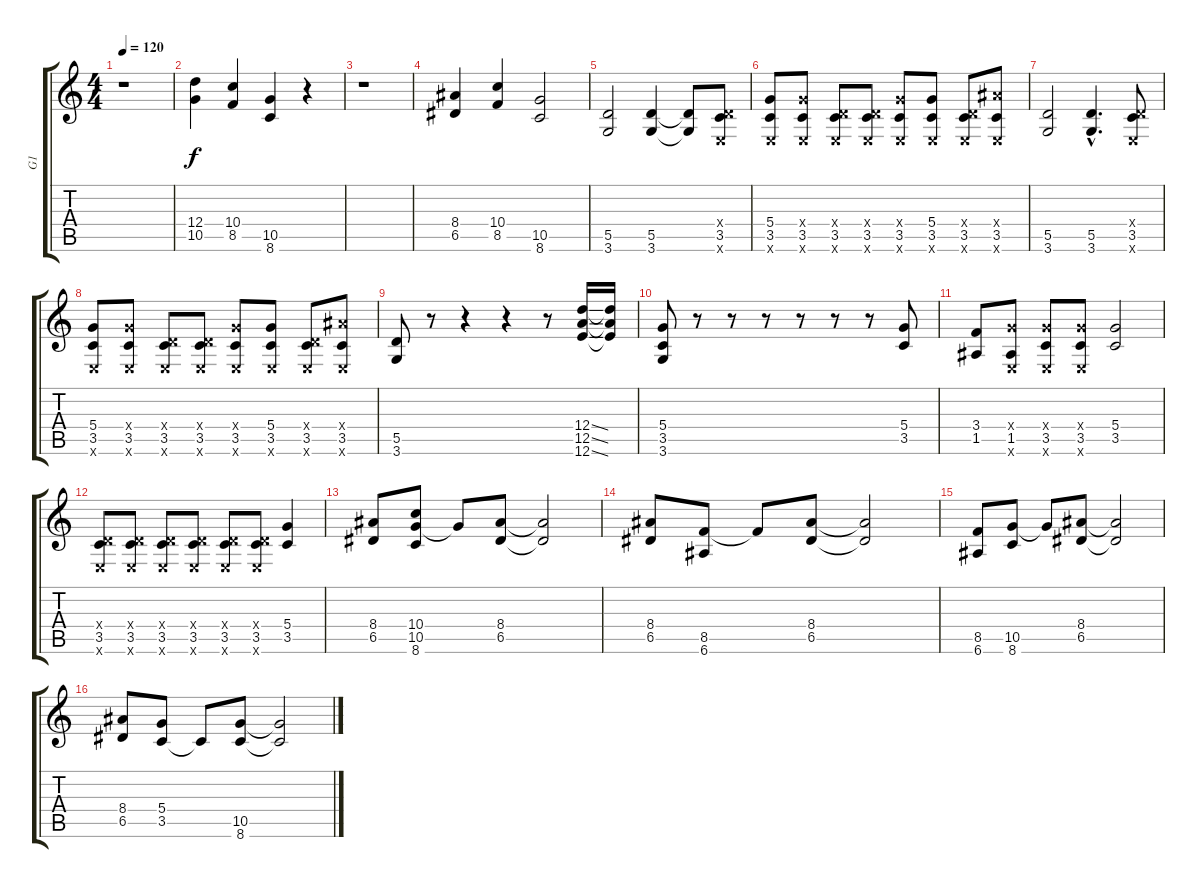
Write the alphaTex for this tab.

\track ("G1" "G1") {instrument overdrivenguitar}
\staff {score tabs}
\tuning (E4 B3 G3 D3 A2 E2) {hide}
\ts (4 4)
\tempo 120
\clef g2
\ks c
r.1{dy f} |
(12.4 10.5).4 (10.4 8.5).4 (10.5 8.6).4 r.4 |
r.1 |
(8.4 6.5).4 (10.4 8.5).4 (10.5 8.6).2 |
(5.5 3.6).2 (5.5 3.6).4 (5.5{t} 3.6{t}).8 (0.4{x} 3.5 0.6{x}).8 |
(5.4 3.5 0.6{x}).8 (5.4{x} 3.5 0.6{x}).8 (0.4{x} 3.5 0.6{x}).8 (0.4{x} 3.5 0.6{x}).8 (5.4{x} 3.5 0.6{x}).8 (5.4 3.5 0.6{x}).8 (0.4{x} 3.5 0.6{x}).8 (8.4{x} 3.5 0.6{x}).8 |
(5.5 3.6).2 (5.5{hac} 3.6{hac}).4{d} (0.4{x} 3.5 0.6{x}).8 |
(5.4 3.5 0.6{x}).8 (5.4{x} 3.5 0.6{x}).8 (0.4{x} 3.5 0.6{x}).8 (0.4{x} 3.5 0.6{x}).8 (5.4{x} 3.5 0.6{x}).8 (5.4 3.5 0.6{x}).8 (0.4{x} 3.5 0.6{x}).8 (8.4{x} 3.5 0.6{x}).8 |
(5.5 3.6).8 r.8 r.4 r.4 r.8 (12.4{ss} 12.5{ss} 12.6{ss}).16 (12.4{t} 12.5{t} 12.6{t}).16 |
(5.4 3.5 3.6).8 r.8 r.8 r.8 r.8 r.8 r.8 (5.4 3.5).8 |
(3.4 1.5).8 (5.4{x} 1.5 0.6{x}).8 (5.4{x} 3.5 0.6{x}).8 (5.4{x} 3.5 0.6{x}).8 (5.4 3.5).2 |
(0.4{x} 3.5 0.6{x}).8{volume 10} (0.4{x} 3.5 0.6{x}).8{volume 9} (0.4{x} 3.5 0.6{x}).8{volume 10} (0.4{x} 3.5 0.6{x}).8{volume 11} (0.4{x} 3.5 0.6{x}).8{volume 12} (0.4{x} 3.5 0.6{x}).8{volume 13} (5.4 3.5).4{volume 16} |
(8.4 6.5).8 (10.4 10.5 8.6).8 10.5{t}.8 (8.4 6.5).8 (8.4{t} 6.5{t}).2 |
(8.4 6.5).8 (8.5 6.6).8 8.5{t}.8 (8.4 6.5).8 (8.4{t} 6.5{t}).2 |
(8.5 6.6).8 (10.5 8.6).8 10.5{t}.8 (8.4 6.5).8 (8.4{t} 6.5{t}).2 |
(8.4 6.5).8 (5.4 3.5).8 3.5{t}.8 (10.5 8.6).8 (10.5{t} 8.6{t}).2
